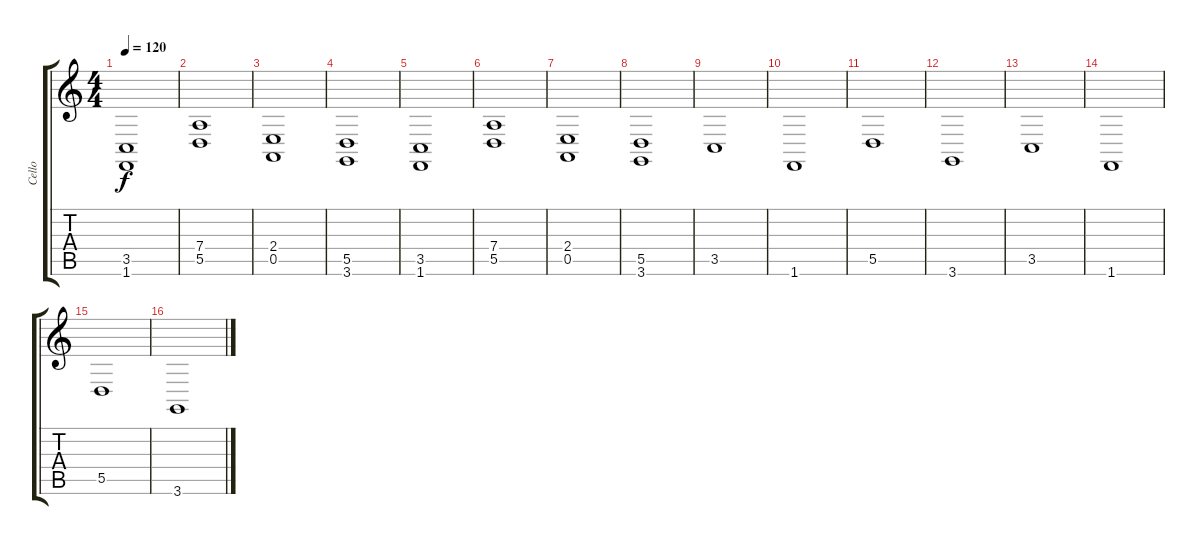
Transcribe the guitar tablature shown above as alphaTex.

\track ("Cello" "Cello") {instrument cello}
\staff {score tabs}
\tuning (E4 B3 G3 D3 A2 E2) {hide}
\ts (4 4)
\tempo 120
\clef g2
\ks c
(3.5 1.6).1{dy f} |
(7.4 5.5).1 |
(2.4 0.5).1 |
(5.5 3.6).1 |
(3.5 1.6).1 |
(7.4 5.5).1 |
(2.4 0.5).1 |
(5.5 3.6).1 |
3.5.1 |
1.6.1 |
5.5.1 |
3.6.1 |
3.5.1 |
1.6.1 |
5.5.1 |
3.6.1
